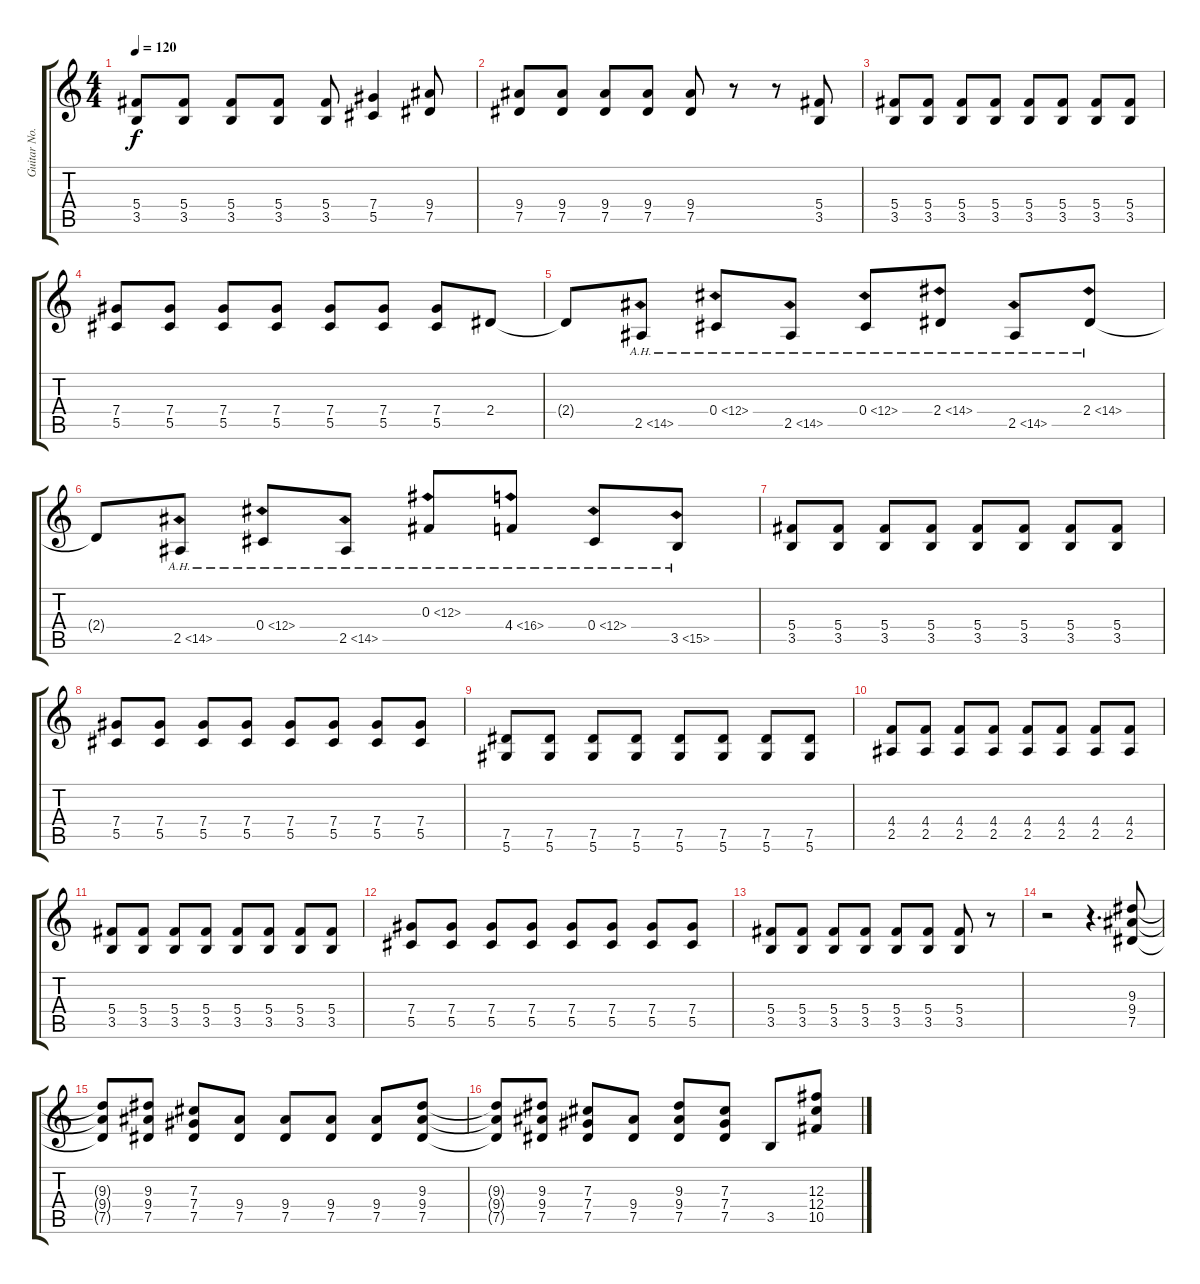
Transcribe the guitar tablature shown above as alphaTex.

\track ("Guitar No.2" "Guitar No.") {instrument overdrivenguitar}
\staff {score tabs}
\tuning (Eb4 Bb3 Gb3 Db3 Ab2 Eb2) {hide}
\ts (4 4)
\tempo 120
\clef g2
\ks c
(5.4 3.5).8{dy f} (5.4 3.5).8 (5.4 3.5).8 (5.4 3.5).8 (5.4 3.5).8 (7.4 5.5).4 (9.4 7.5).8 |
(9.4 7.5).8 (9.4 7.5).8 (9.4 7.5).8 (9.4 7.5).8 (9.4 7.5).8 r.8 r.8 (5.4 3.5).8 |
(5.4 3.5).8 (5.4 3.5).8 (5.4 3.5).8 (5.4 3.5).8 (5.4 3.5).8 (5.4 3.5).8 (5.4 3.5).8 (5.4 3.5).8 |
(7.4 5.5).8 (7.4 5.5).8 (7.4 5.5).8 (7.4 5.5).8 (7.4 5.5).8 (7.4 5.5).8 (7.4 5.5).8 2.4.8 |
2.4{t}.8 2.5{ah 12}.8 0.4{ah 12}.8 2.5{ah 12}.8 0.4{ah 12}.8 2.4{ah 12}.8 2.5{ah 12}.8 2.4{ah 12}.8 |
2.4{t}.8 2.5{ah 12}.8 0.4{ah 12}.8 2.5{ah 12}.8 0.3{ah 12}.8 4.4{ah 12}.8 0.4{ah 12}.8 3.5{ah 12}.8 |
(5.4 3.5).8 (5.4 3.5).8 (5.4 3.5).8 (5.4 3.5).8 (5.4 3.5).8 (5.4 3.5).8 (5.4 3.5).8 (5.4 3.5).8 |
(7.4 5.5).8 (7.4 5.5).8 (7.4 5.5).8 (7.4 5.5).8 (7.4 5.5).8 (7.4 5.5).8 (7.4 5.5).8 (7.4 5.5).8 |
(7.5 5.6).8 (7.5 5.6).8 (7.5 5.6).8 (7.5 5.6).8 (7.5 5.6).8 (7.5 5.6).8 (7.5 5.6).8 (7.5 5.6).8 |
(4.4 2.5).8 (4.4 2.5).8 (4.4 2.5).8 (4.4 2.5).8 (4.4 2.5).8 (4.4 2.5).8 (4.4 2.5).8 (4.4 2.5).8 |
(5.4 3.5).8 (5.4 3.5).8 (5.4 3.5).8 (5.4 3.5).8 (5.4 3.5).8 (5.4 3.5).8 (5.4 3.5).8 (5.4 3.5).8 |
(7.4 5.5).8 (7.4 5.5).8 (7.4 5.5).8 (7.4 5.5).8 (7.4 5.5).8 (7.4 5.5).8 (7.4 5.5).8 (7.4 5.5).8 |
(5.4 3.5).8 (5.4 3.5).8 (5.4 3.5).8 (5.4 3.5).8 (5.4 3.5).8 (5.4 3.5).8 (5.4 3.5).8 r.8 |
r.2 r.4{d} (9.3 9.4 7.5).8{volume 13} |
(9.3{t} 9.4{t} 7.5{t}).8 (9.3 9.4 7.5).8 (7.3 7.4 7.5).8 (9.4 7.5).8 (9.4 7.5).8 (9.4 7.5).8 (9.4 7.5).8 (9.3 9.4 7.5).8 |
(9.3{t} 9.4{t} 7.5{t}).8 (9.3 9.4 7.5).8 (7.3 7.4 7.5).8 (9.4 7.5).8 (9.3 9.4 7.5).8 (7.3 7.4 7.5).8 3.5.8 (12.3 12.4 10.5).8
